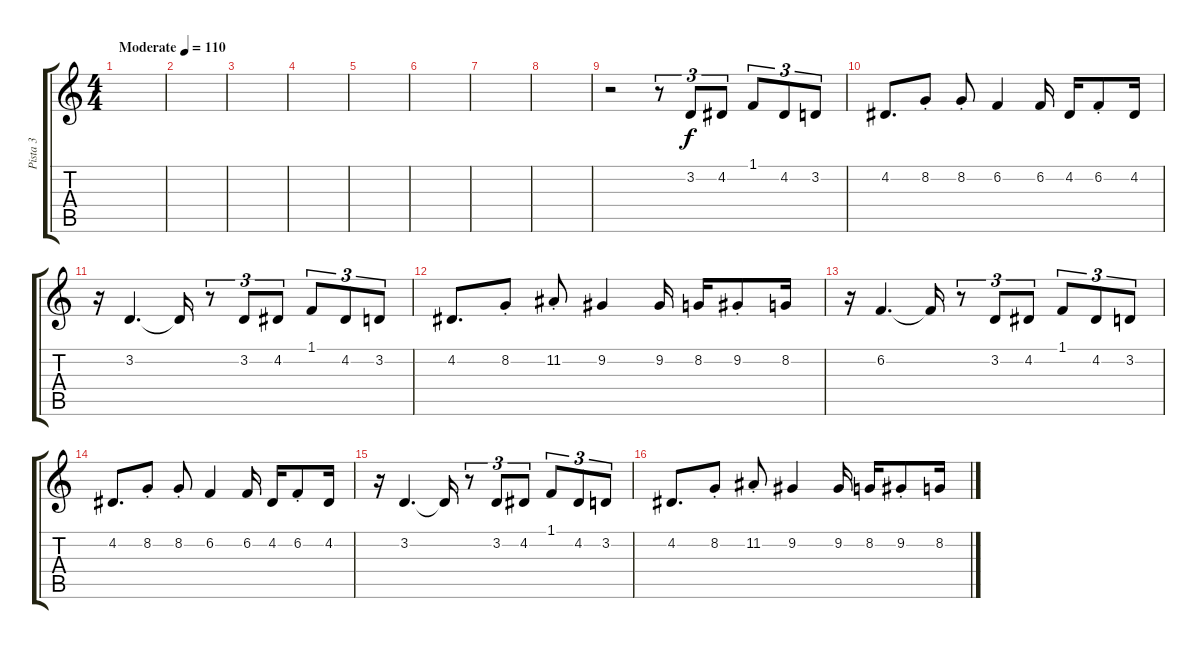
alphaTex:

\track ("Pista 3" "Pista 3") {instrument trombone}
\staff {score tabs}
\tuning (E4 B3 G3 D3 A2 E2) {hide}
\ts (4 4)
\tempo (110 "Moderate")
\clef g2
\ks c
|
|
|
|
|
|
|
|
r.2 r.8{tu (3 2)} 3.2.8{tu (3 2)} 4.2.8{tu (3 2)} 1.1.8{tu (3 2)} 4.2.8{tu (3 2)} 3.2.8{tu (3 2)} |
4.2.8{d} 8.2{st}.8 8.2{st}.8 6.2.4 6.2.16 4.2.16 6.2{st}.8 4.2.16 |
r.16 3.2.4{d} 3.2{t}.16 r.8{tu (3 2)} 3.2.8{tu (3 2)} 4.2.8{tu (3 2)} 1.1.8{tu (3 2)} 4.2.8{tu (3 2)} 3.2.8{tu (3 2)} |
4.2.8{d} 8.2{st}.8 11.2{st}.8 9.2.4 9.2.16 8.2.16 9.2{st}.8 8.2.16 |
r.16 6.2.4{d} 6.2{t}.16 r.8{tu (3 2)} 3.2.8{tu (3 2)} 4.2.8{tu (3 2)} 1.1.8{tu (3 2)} 4.2.8{tu (3 2)} 3.2.8{tu (3 2)} |
4.2.8{d} 8.2{st}.8 8.2{st}.8 6.2.4 6.2.16 4.2.16 6.2{st}.8 4.2.16 |
r.16 3.2.4{d} 3.2{t}.16 r.8{tu (3 2)} 3.2.8{tu (3 2)} 4.2.8{tu (3 2)} 1.1.8{tu (3 2)} 4.2.8{tu (3 2)} 3.2.8{tu (3 2)} |
4.2.8{d} 8.2{st}.8 11.2{st}.8 9.2.4 9.2.16 8.2.16 9.2{st}.8 8.2.16
